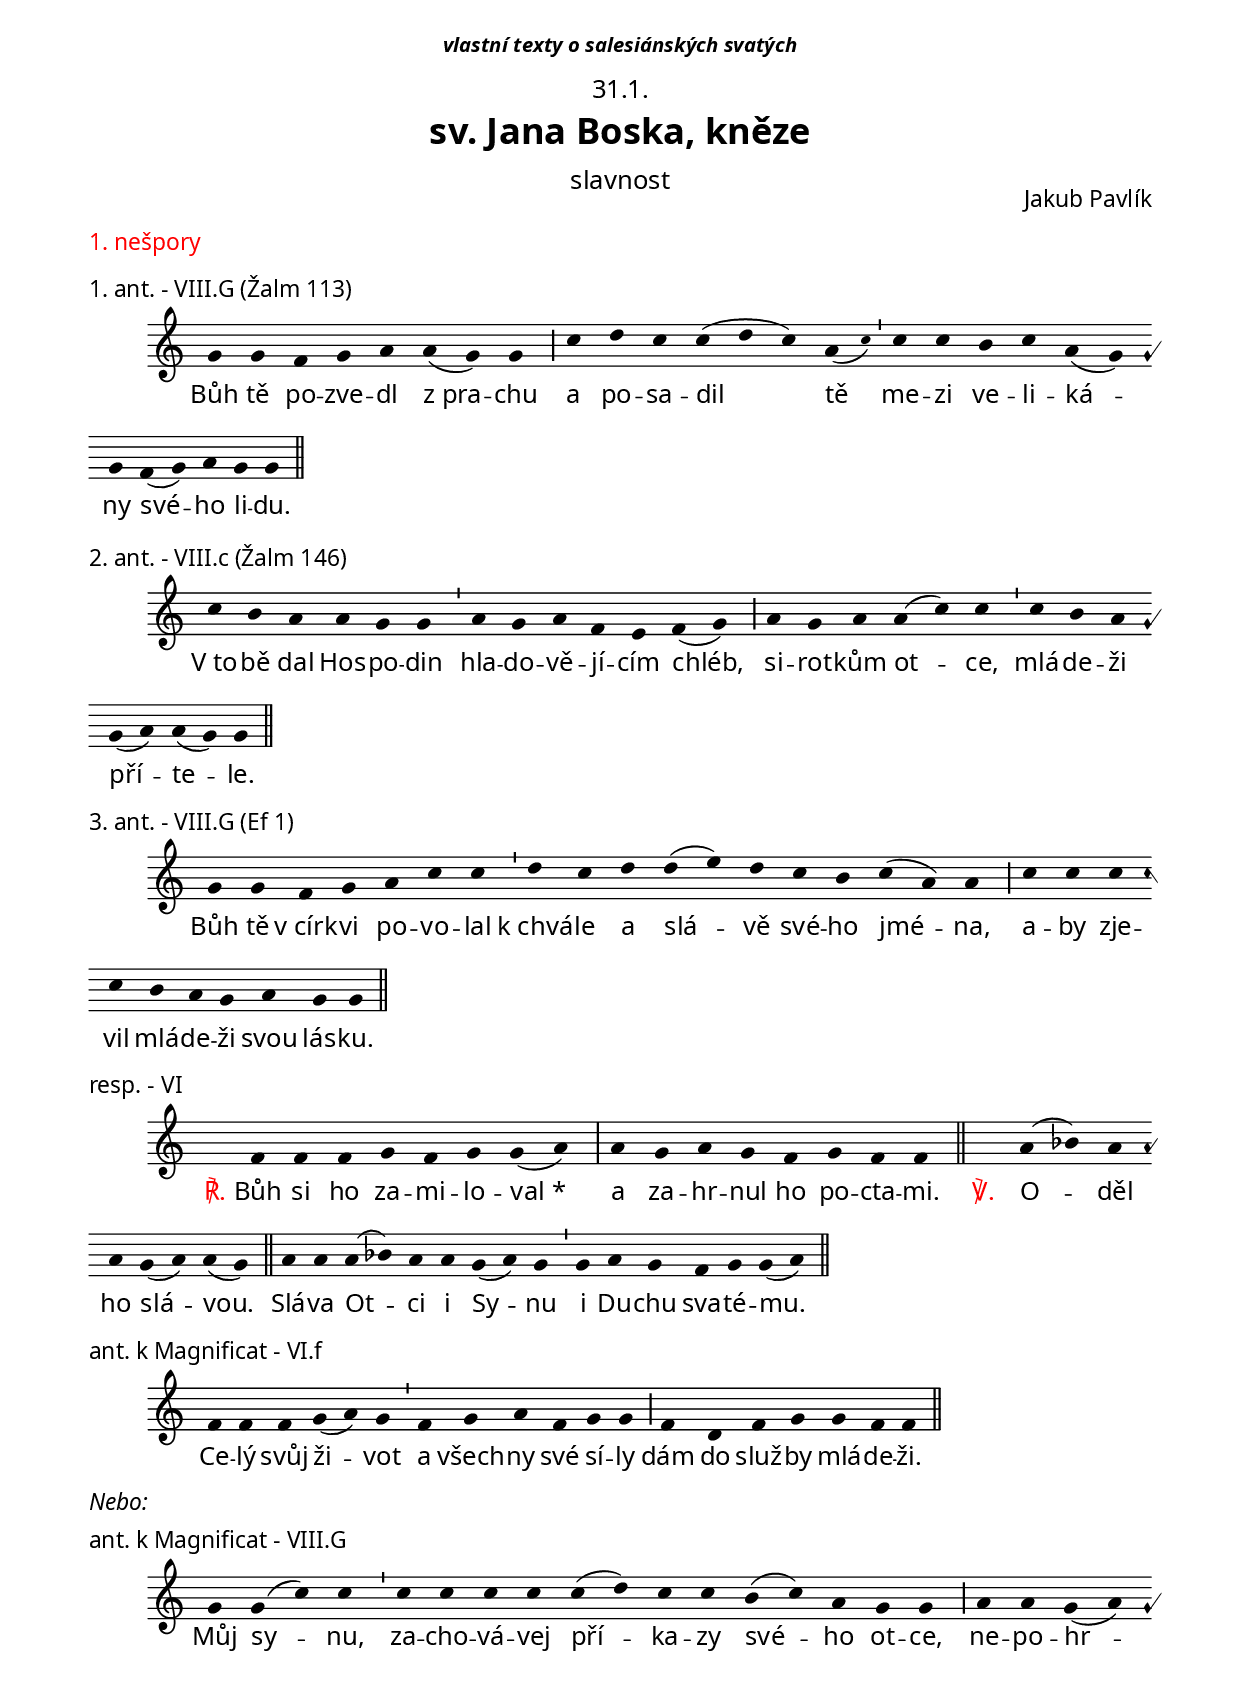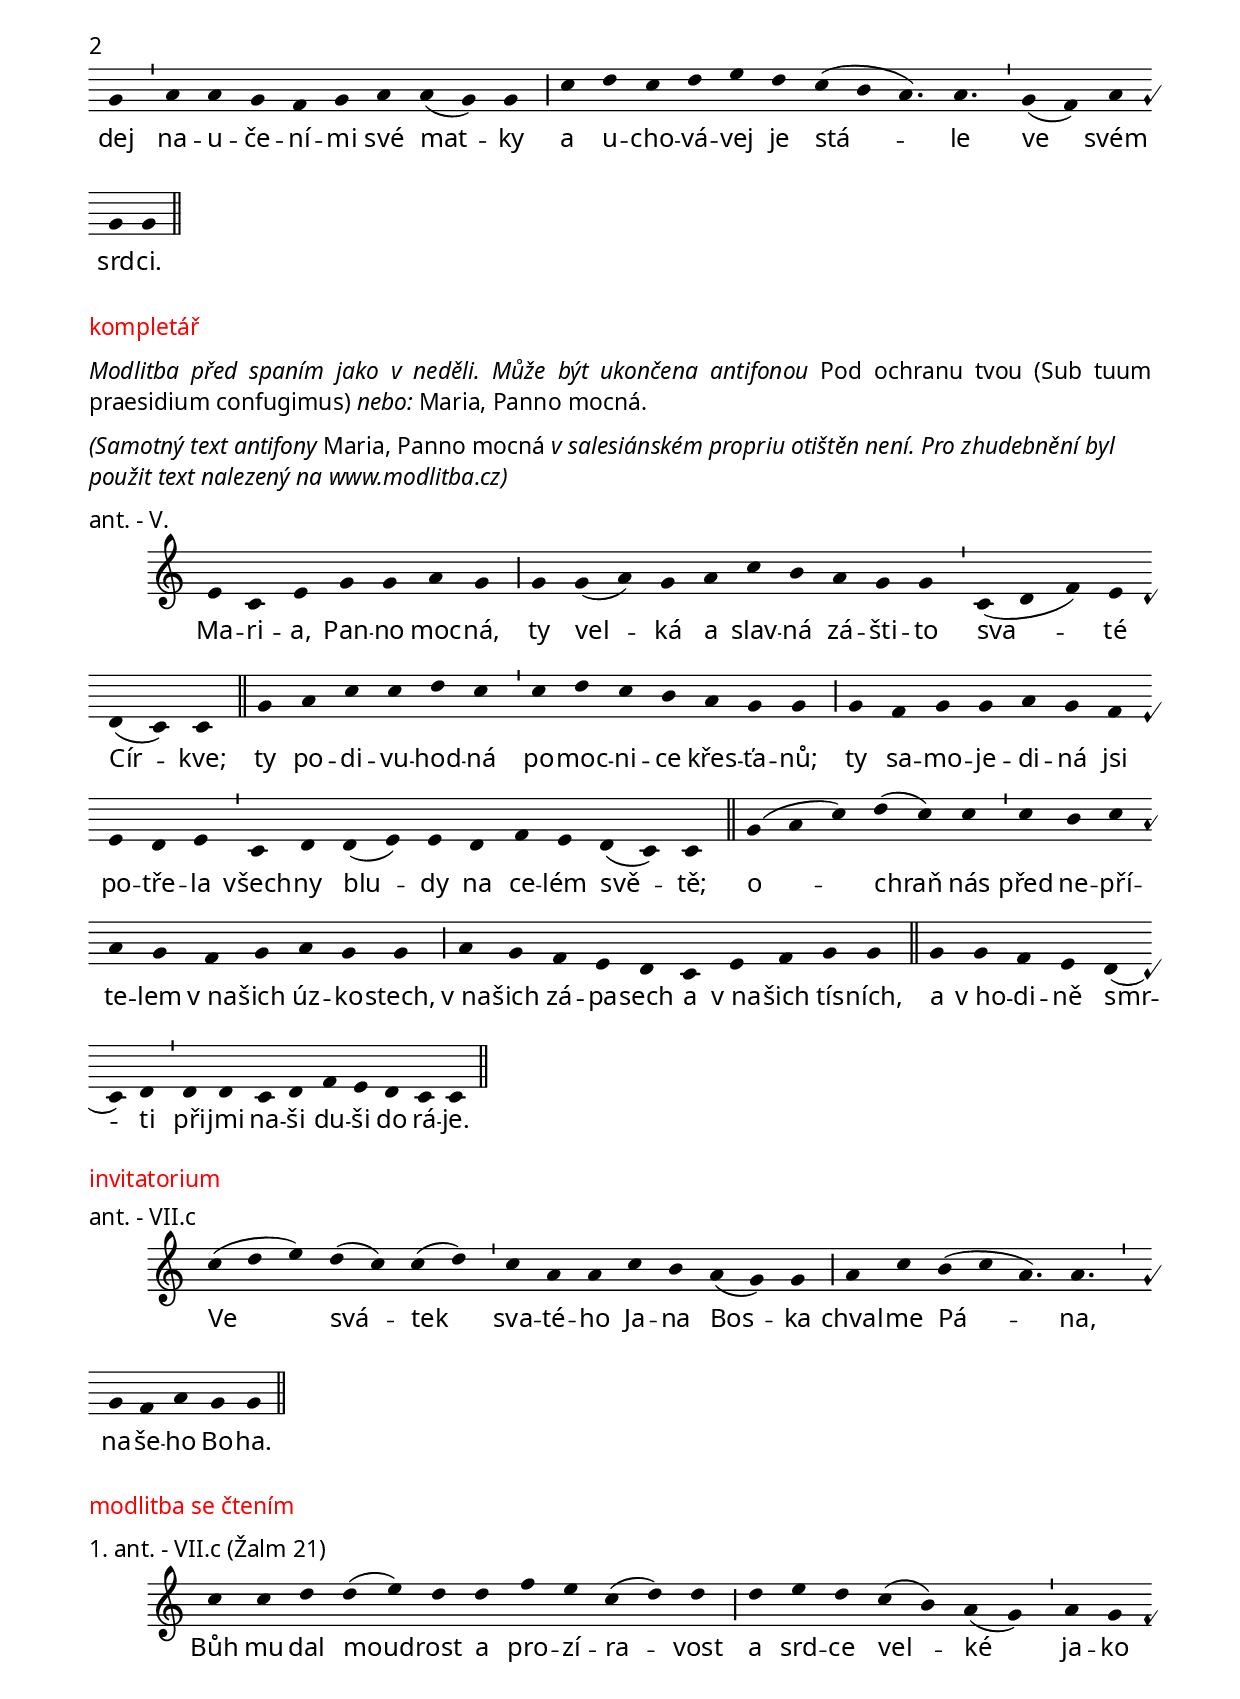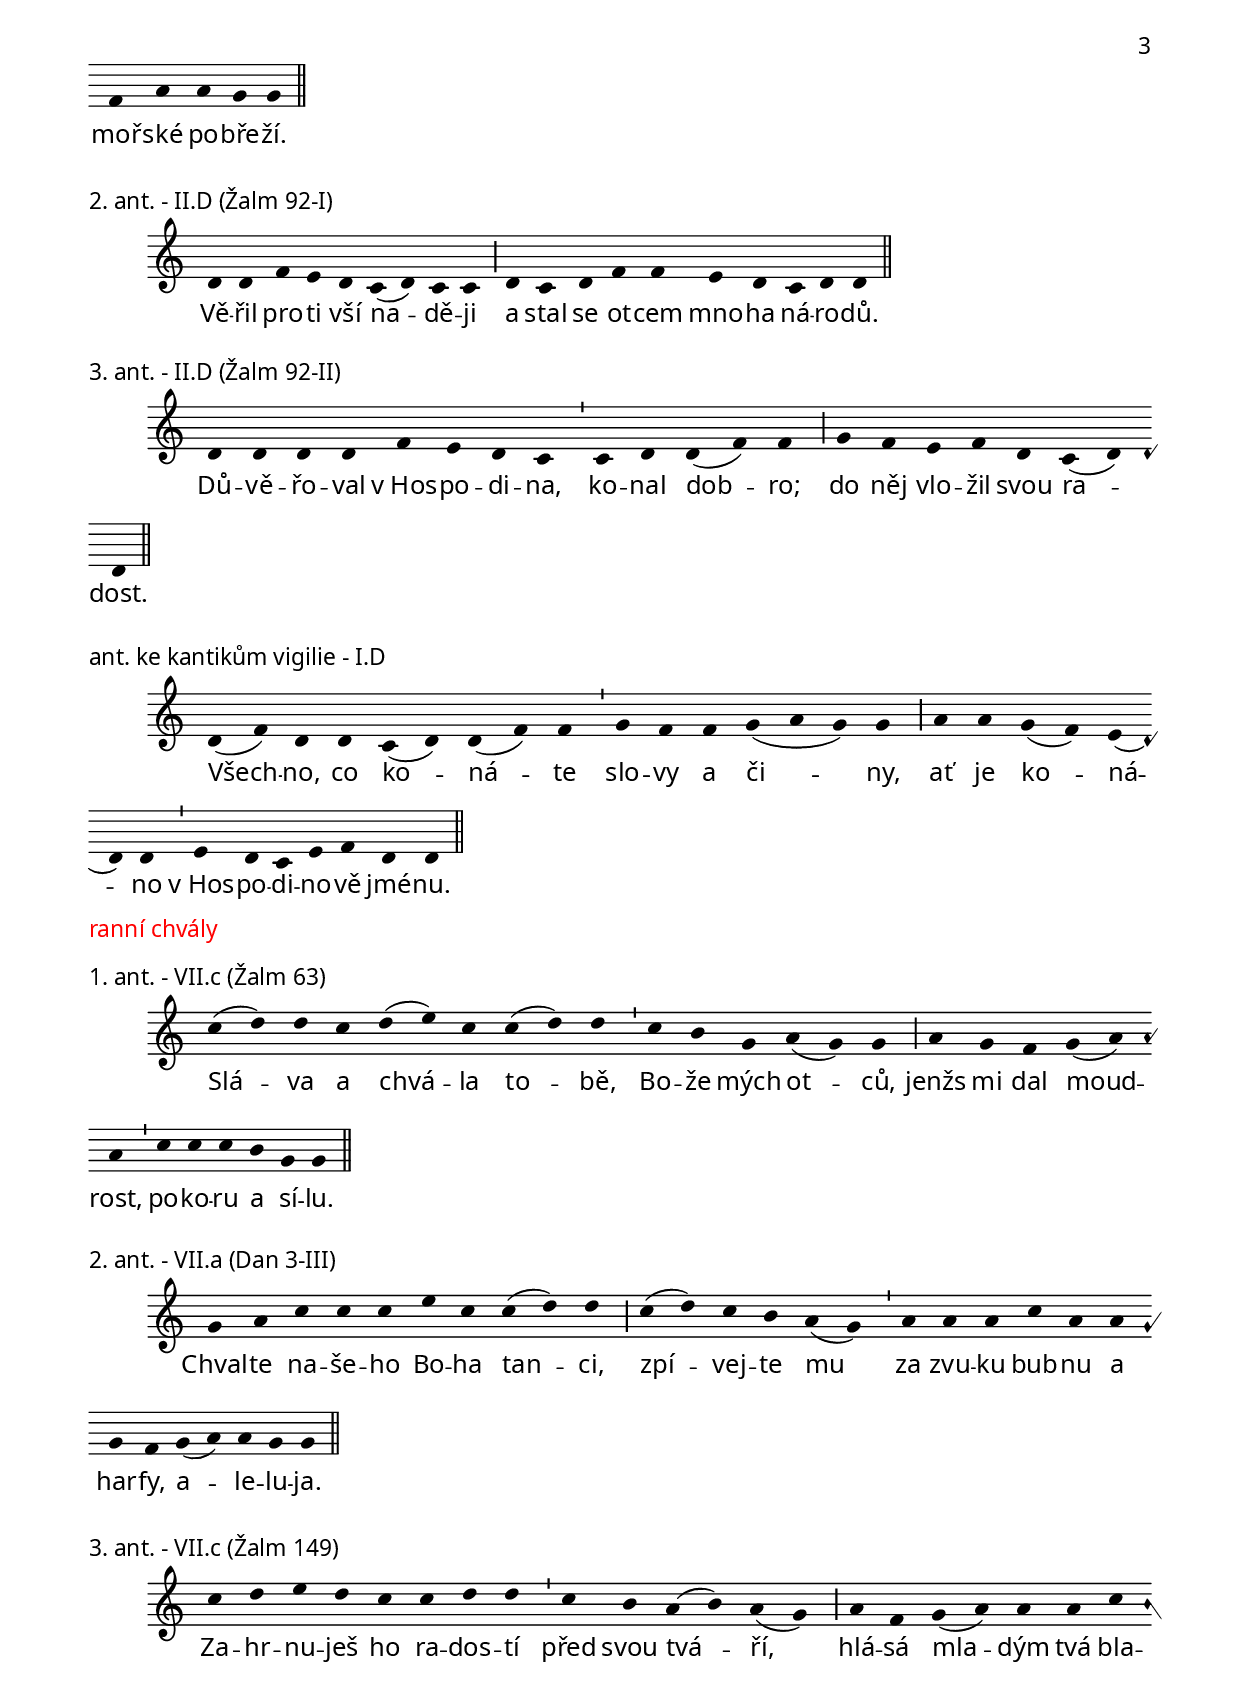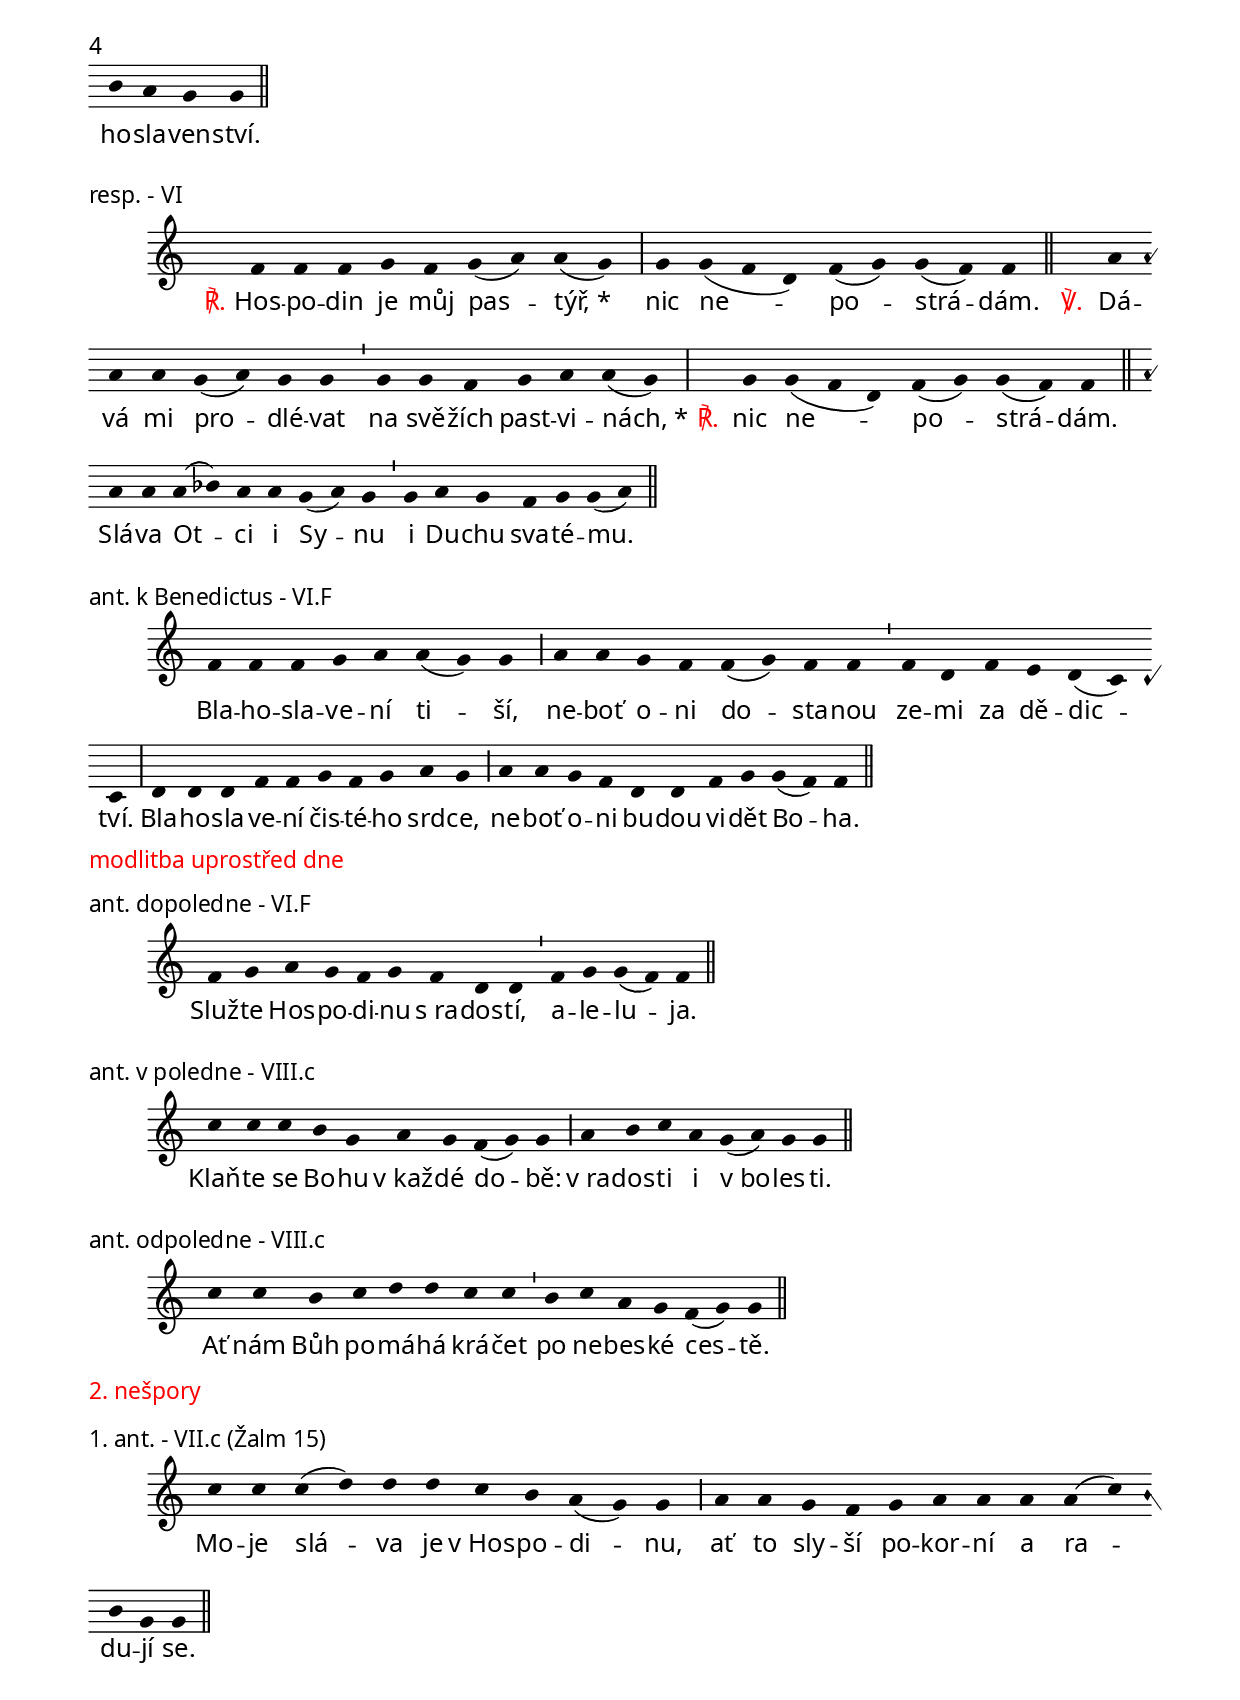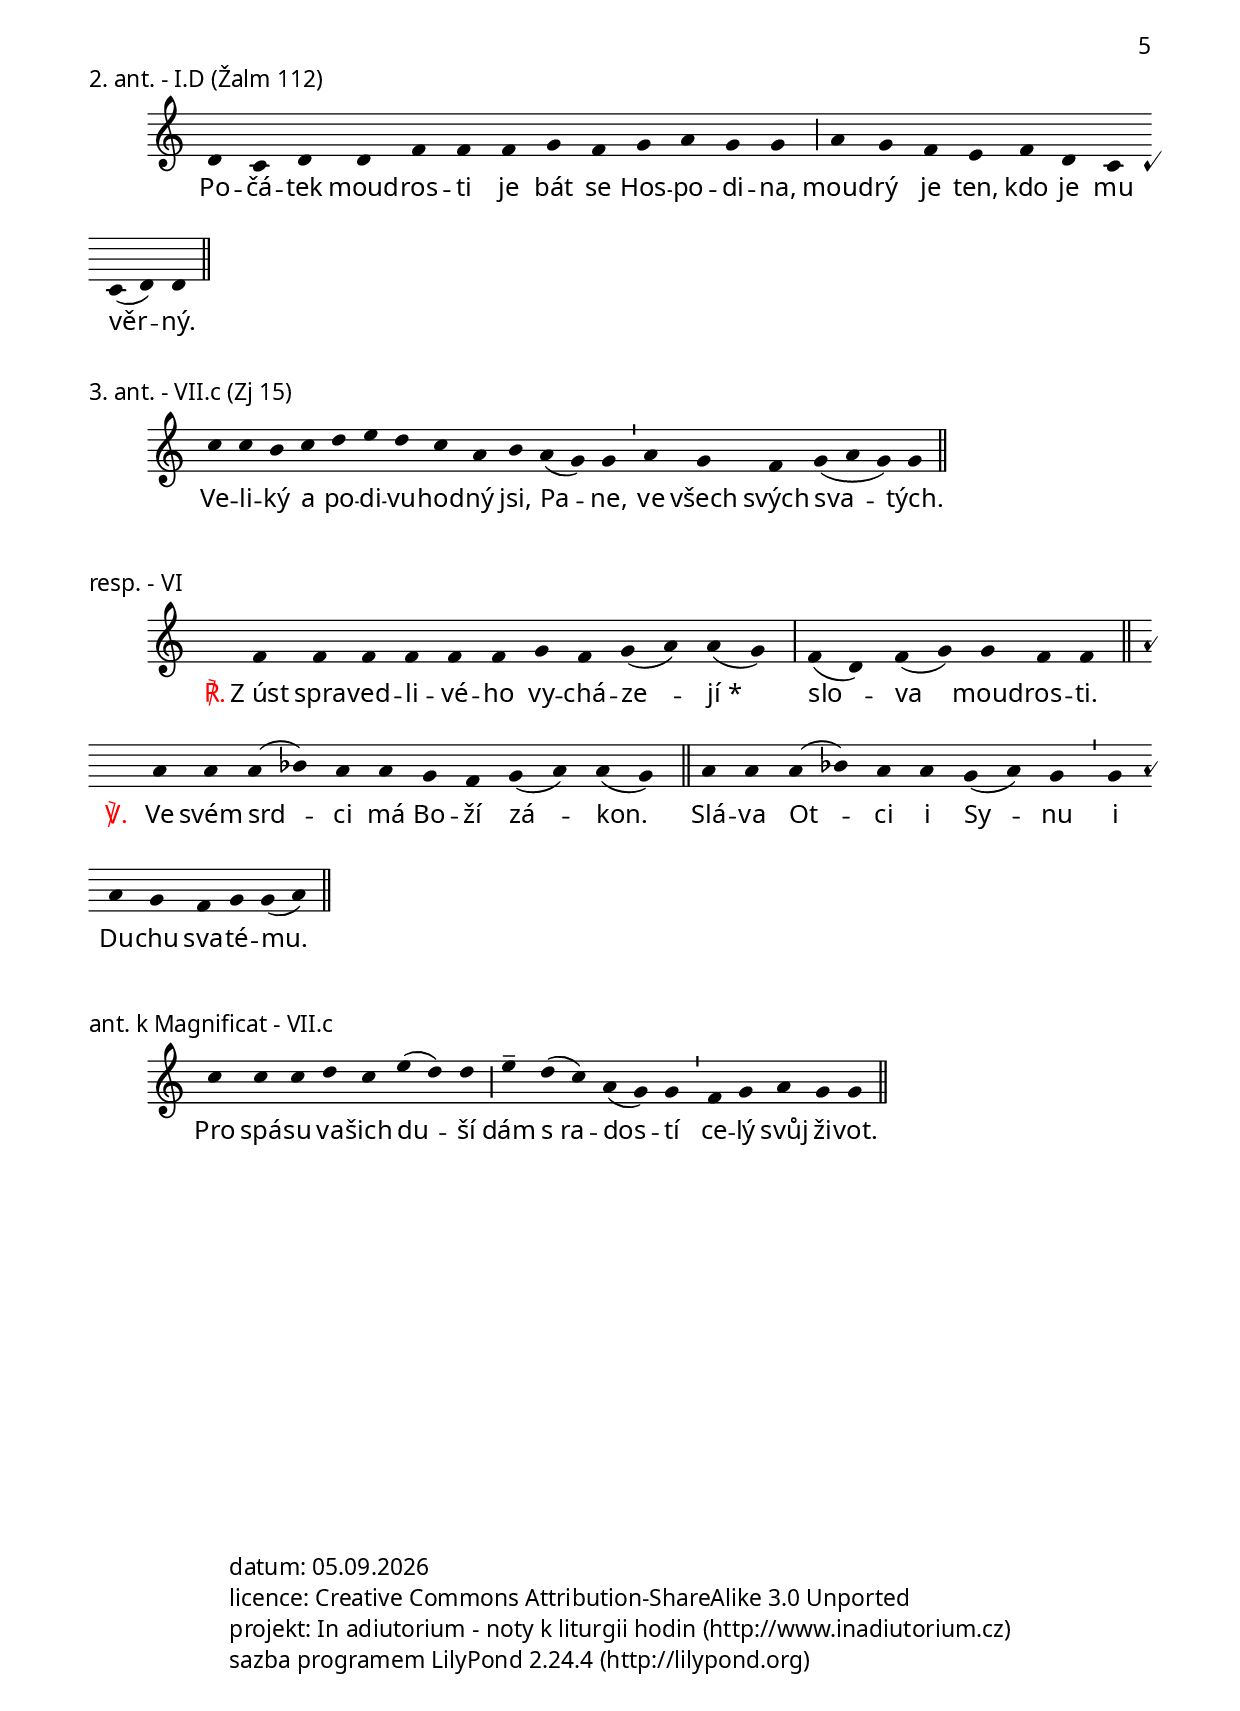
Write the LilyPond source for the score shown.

\version "2.19.80"

\include "../../spolecne.ly"
\include "../../spolecne/reholni.ly"
\include "../../dilyresponsorii.ly"

\header {
  title = \markup\titleSvatek
            "sv. Jana Boska, kněze"
            slavnost
            31.1.
           "vlastní texty o salesiánských svatých"
  composer = "Jakub Pavlík"
}

\markup {\nadpisHodinka {"1. nešpory"}}

\score {
  \relative c'' {
    \choralniRezim
    g4 g f g a a( g) g \barMaior
    c d c c( d c) a( \grace { c) } \barMin
    c c b c a( g) g f( g) a g g \barFinalis
  }
  \addlyrics {
    Bůh tě po -- zve -- dl z_pra -- chu
    a po -- sa -- dil tě
    me -- zi ve -- li -- ká -- ny
    své -- ho li -- du.
  }
  \header {
    quid = "1. ant."
    modus = "VIII"
    differentia = "G"
    psalmus = "Žalm 113"
    id = "1ne-a1"
    piece = \markup {\sestavTitulek}
  }
}

\score {
  \relative c'' {
    \choralniRezim
    c4 b a a g g \barMin
    a g a f e f( g) \barMaior
    a g a a( c) c \barMin
    c b a g( a) a( g) g \barFinalis
  }
  \addlyrics {
    V_to -- bě dal Hos -- po -- din
    hla -- do -- vě -- jí -- cím chléb,
    si -- rot -- kům ot -- ce,
    mlá -- de -- ži pří -- te -- le.
  }
  \header {
    quid = "2. ant."
    modus = "VIII"
    differentia = "c"
    psalmus = "Žalm 146"
    placet = "_hladovějícím_ a _sirotkům_ lépe"
    id = "1ne-a2"
    piece = \markup {\sestavTitulek}
  }
}

\score {
  \relative c'' {
    \choralniRezim
    g4 g f g a c c \barMin
    d c d d( e) d c b c( a) a \barMaior
    c c c c b a g a g g \barFinalis
  }
  \addlyrics {
    Bůh tě v_círk -- vi po -- vo -- lal
    k_chvá -- le a slá -- vě
    své -- ho jmé -- na,
    a -- by zje -- vil mlá -- de -- ži svou lás -- ku.
  }
  \header {
    quid = "3. ant."
    modus = "VIII"
    differentia = "G"
    psalmus = "Ef 1"
    id = "1ne-a3"
    piece = \markup {\sestavTitulek}
  }
}

\score {
  \relative c' {
    \choralniRezim

    % R
    \neviditelna f
    f4 f f g f g g( a) \barMax
    a g a g f g f f \barFinalis

    % V
    \neviditelna a
    a( bes) a a g( a) a( g) \barFinalis
    % Slava
    \respVIdoxologie \barFinalis
  }
  \addlyrics {
    \Response Bůh si ho za -- mi -- lo -- val_*
    a za -- hr -- nul ho po -- cta -- mi.
    \Verse O -- děl ho slá -- vou.
    \textRespDoxologie
  }
  \header {
    quid = "resp."
    modus = "VI"
    id = "1ne-r"
    piece = \markup {\sestavTitulekResp}
  }
}

\score {
  \relative c' {
    \choralniRezim
    f4 f f g( a) g \barMin
    f g a f g g \barMaior
    f d f g g f f \barFinalis
  }
  \addlyrics {
    Ce -- lý svůj ži -- vot
    a všech -- ny své sí -- ly
    dám do služ -- by mlá -- de -- ži.
  }
  \header {
    quid = "ant. k Magnificat"
    modus = "VI"
    differentia = "f"
    psalmus = ""
    id = "1ne-am"
    piece = \markup {\sestavTitulekBezZalmu}
  }
}

\markup\italic{Nebo:}

\score {
  \relative c'' {
    \choralniRezim
    g4 g( c) c \barMin c c c c c( d) c c b( c) a g g \barMaior
    a a g( a) g \barMin a a g f g a a( g) g \barMaior
    c d c d e d c( b a4.) a \barMin g4( f) a g g \barFinalis
  }
  \addlyrics {
    Můj sy -- nu,
    za -- cho -- vá -- vej pří -- ka -- zy své -- ho ot -- ce,
    ne -- po -- hr -- dej na -- u -- če -- ní -- mi své mat -- ky
    a u -- cho -- vá -- vej je stá -- le ve svém srd -- ci.
  }
  \header {
    quid = "ant. k Magnificat"
    modus = "VIII"
    differentia = "G"
    psalmus = ""
    fial = "commune/commune_reholnikatd.ly#vych-amag?jiny text&-aleluja"
    id = "1ne-am2"
    piece = \markup {\sestavTitulekBezZalmu}
  }
}

\markup {\nadpisHodinka {"kompletář"}}

\markup\justify\italic{
  Modlitba před spaním jako v neděli. Může být ukončena
  antifonou \upright{Pod ochranu tvou} \upright{(Sub tuum praesidium confugimus)}
  nebo: \upright{Maria, Panno mocná.}
}

\markup\wordwrap\italic{
  (Samotný text antifony \upright{Maria, Panno mocná} v salesiánském propriu otištěn není.
  Pro zhudebnění byl použit text nalezený na \concat { \with-url "http://www.modlitba.cz/modlitba-v-zivote/seznam-modliteb/rozdeleni-modliteb-podle-adresata-podle-toho-ke-komu-se-modlitbou-obracime/k-panne-marii/" {www.modlitba.cz} ")" }
}

\score {
  \relative c' {
    \choralniRezim
    e4 c e g g a g \barMaior
    g g( a) g a c b a g g \barMin
    c,( d f) e d( c) c \barFinalis
    g' a c c d c \barMin
    c d c b a g g \barMaior
    g f g g a g f e d e \barMin
    c d d( e) e d f e d( c) c \barFinalis
    g'( a c) d( c) c \barMin
    c b c a g f g a g g \barMaior
    a g f e d c e f g g \barFinalis
    g g f e d( c) d \barMin
    d d c d f e d c c \barFinalis
  }
  \addlyrics {
    Ma -- ri -- a, Pan -- no moc -- ná,
    ty vel -- ká a slav -- ná zá -- šti -- to
    sva -- té Cír -- kve;
    ty po -- di -- vu -- hod -- ná
    po -- moc -- ni -- ce křes -- ťa -- nů;
    ty sa -- mo -- je -- di -- ná jsi po -- tře -- la
    všech -- ny blu -- dy na ce -- lém svě -- tě;
    o -- chraň
    nás před ne -- pří -- te -- lem v_na -- šich úz -- ko -- stech,
    v_na -- šich zá -- pa -- sech a v_na -- šich tís -- ních,
    a v_ho -- di -- ně smr -- ti
    při -- jmi na -- ši du -- ši do rá -- je.
    A -- men. % nechat? vypustit? v antifonach nebyva
  }
  \header {
    % text z http://www.modlitba.cz/modlitba-v-zivote/seznam-modliteb/rozdeleni-modliteb-podle-adresata-podle-toho-ke-komu-se-modlitbou-obracime/k-panne-marii/
    % protože v propriu se na modlitbu pouze odkazuje, ale není otištěna
    quid = "ant."
    modus = "V"
    differentia = ""
    psalmus = ""
    adiutor_genre = "antiphon_standalone"
    id = "pannomocna"
    piece = \markup {\sestavTitulekBezZalmu}
  }
}

\markup {\nadpisHodinka {"invitatorium"}}

\score {
  \relative c'' {
    \choralniRezim
    c4( d e) d( c) c( d) \barMin
    c a a c b a( g) g \barMaior
    a c b( c a4.) a \barMin
    g4 f a g g \barFinalis
  }
  \addlyrics {
    Ve svá -- tek
    sva -- té -- ho Ja -- na Bos -- ka
    chval -- me Pá -- na,
    na -- še -- ho Bo -- ha.
  }
  \header {
    quid = "ant."
    modus = "VII"
    differentia = "c"
    psalmus = ""
    id = "invit"
    piece = \markup {\sestavTitulekBezZalmu}
  }
}

\markup {\nadpisHodinka {"modlitba se čtením"}}

\score {
  \relative c'' {
    \choralniRezim
    c4 c d d( e) d d f e c( d) d \barMaior
    d e d c( b) a( g) \barMin
    a g f a a g g \barFinalis
  }
  \addlyrics {
    Bůh mu dal moud -- rost a pro -- zí -- ra -- vost
    a srd -- ce vel -- ké
    ja -- ko moř -- ské po -- bře -- ží.
  }
  \header {
    quid = "1. ant."
    modus = "VII"
    differentia = "c"
    psalmus = "Žalm 21"
    fial = "reholni/OCD/ocd_1015terezieodjezise.ly#1ne-a3?volne"
    id = "mc-a1"
    piece = \markup {\sestavTitulek}
  }
}

\score {
  \relative c' {
    \choralniRezim
    d4 d f e d c( d) c c \barMaior
    d c d f f e d c d d \barFinalis
  }
  \addlyrics {
    Vě -- řil pro -- ti vší na -- dě -- ji
    a stal se ot -- cem mno -- ha ná -- ro -- dů.
  }
  \header {
    quid = "2. ant."
    modus = "II"
    differentia = "D"
    psalmus = "Žalm 92-I"
    id = "mc-a2"
    piece = \markup {\sestavTitulek}
  }
}

\score {
  \relative c' {
    \choralniRezim
    d4 d d d f e d c \barMin
    c d d( f) f \barMaior
    g f e f d c( d) d \barFinalis
  }
  \addlyrics {
    Dů -- vě -- řo -- val v_Hos -- po -- di -- na,
    ko -- nal dob -- ro;
    do něj vlo -- žil svou ra -- dost.
  }
  \header {
    quid = "3. ant."
    modus = "II"
    differentia = "D"
    psalmus = "Žalm 92-II"
    id = "mc-a3"
    piece = \markup {\sestavTitulek}
  }
}

\score {
  \relative c' {
    \choralniRezim
    d4( f) d d c( d) d( f) f \barMin
    g f f g( a g) g \barMaior
    a a g( f) e( d) d \barMin
    e d c e f d d \barFinalis
  }
  \addlyrics {
    Všech -- no, co ko -- ná -- te
    slo -- vy a či -- ny,
    ať je ko -- ná -- no
    v_Hos -- po -- di -- no -- vě jmé -- nu.
  }
  \header {
    quid = "ant. ke kantikům vigilie"
    modus = "I"
    differentia = "D"
    psalmus = ""
    id = "mc-avig"
    piece = \markup {\sestavTitulekBezZalmu}
  }
}

\markup {\nadpisHodinka {"ranní chvály"}}

\score {
  \relative c'' {
    \choralniRezim
    c4( d) d c d( e) c c( d) d \barMin
    c b g a( g) g \barMaior
    a g f g( a) a \barMin
    c c c b g g \barFinalis
  }
  \addlyrics {
    Slá -- va a chvá -- la to -- bě,
    Bo -- že mých ot -- ců,
    jenžs mi dal moud -- rost,
    po -- ko -- ru a sí -- lu.
  }
  \header {
    quid = "1. ant."
    modus = "VII"
    differentia = "c"
    psalmus = "Žalm 63"
    id = "rch-a1"
    piece = \markup {\sestavTitulek}
  }
}

\score {
  \relative c'' {
    \choralniRezim
    g4 a c c c e c c( d) d \barMaior
    c( d) c b a( g) \barMin
    a a a c a a g f
    g( a) a g g \barFinalis
  }
  \addlyrics {
    Chval -- te na -- še -- ho Bo -- ha tan -- ci,
    zpí -- vej -- te mu
    za zvu -- ku bub -- nu a har -- fy,
    a -- le -- lu -- ja.
  }
  \header {
    quid = "2. ant."
    modus = "VII"
    differentia = "a"
    psalmus = "Dan 3-III"
    id = "rch-a2"
    piece = \markup {\sestavTitulek}
  }
}

\score {
  \relative c'' {
    \choralniRezim
    c4 d e d c c d d \barMin
    c b a( b) a( g) \barMaior
    a f g( a) a
    a c b a g g \barFinalis
  }
  \addlyrics {
    Za -- hr -- nu -- ješ ho ra -- dos -- tí
    před svou tvá -- ří,
    hlá -- sá mla -- dým
    tvá bla -- ho -- sla -- ven -- ství.
  }
  \header {
    quid = "3. ant."
    modus = "VII"
    differentia = "c"
    psalmus = "Žalm 149"
    id = "rch-a3"
    piece = \markup {\sestavTitulek}
  }
}

\score {
  \relative c' {
    \choralniRezim

    % R
    \neviditelna f
    f4 f f g f g( a) a( g) \barMax
    g g( f d) f( g) g( f) f \barFinalis
    % V
    \neviditelna g
    a a a g( a) g g \barMin g g f g a a( g) \barMax
    % R
    \neviditelna g
    g g( f d) f( g) g( f) f \barFinalis
    % Slava
    \respVIdoxologie \barFinalis
  }
  \addlyrics {
    \Response Hos -- po -- din je můj pas -- týř,_*
    nic ne -- po -- strá -- dám.
    \Verse Dá -- vá mi pro -- dlé -- vat na svě -- žích past -- vi -- nách,_*
    \Response nic ne -- po -- strá -- dám.
    \textRespDoxologie
  }
  \header {
    quid = "resp."
    modus = "VI"
    fial = "responsoria.ly#2ct-ne"
    id = "rch-r"
    piece = \markup\sestavTitulekResp
  }
}

\score {
  \relative c' {
    \choralniRezim
    f4 f f g a a( g) g \barMaior
    a a g f f( g) f f \barMin f d f e d( c) c \barMax
    d d d f f g f g a g \barMaior
    a a g f d d f g g( f) f \barFinalis
  }
  \addlyrics {
    Bla -- ho -- sla -- ve -- ní ti -- ší,
    ne -- boť o -- ni do -- sta -- nou ze -- mi za dě -- dic -- tví.
    Bla -- ho -- sla -- ve -- ní čis -- té -- ho srd -- ce,
    ne -- boť o -- ni bu -- dou vi -- dět Bo -- ha.
  }
  \header {
    quid = "ant. k Benedictus"
    modus = "VI"
    differentia = "F"
    psalmus = ""
    id = "rch-ab"
    piece = \markup {\sestavTitulekBezZalmu}
  }
}

\markup {\nadpisHodinka {"modlitba uprostřed dne"}}

\score {
  \relative c' {
    \choralniRezim
    f4 g a g f g f d d \barMin
    f g g( f) f \barFinalis
  }
  \addlyrics {
    Služ -- te Hos -- po -- di -- nu s_ra -- dos -- tí,
    a -- le -- lu -- ja.
  }
  \header {
    quid = "ant. dopoledne"
    modus = "VI"
    differentia = "F"
    psalmus = ""
    fial = "antifony/velikonoce_tyden1_6patek.ly#rch-a3"
    id = "tercie"
    piece = \markup {\sestavTitulekBezZalmu}
  }
}

\score {
  \relative c'' {
    \choralniRezim
    c4 c c b g a g f( g) g \barMaior
    a b c a g( a) g g \barFinalis
  }
  \addlyrics {
    Klaň -- te se Bo -- hu v_kaž -- dé do -- bě:
    v_ra -- dos -- ti i v_bo -- les -- ti.
  }
  \header {
    quid = "ant. v poledne"
    modus = "VIII"
    differentia = "c"
    psalmus = ""
    id = "sexta"
    piece = \markup {\sestavTitulekBezZalmu}
  }
}

\score {
  \relative c'' {
    \choralniRezim
    c4 c b c d d c c \barMin
    b c a g f( g) g \barFinalis
  }
  \addlyrics {
    Ať nám Bůh po -- má -- há krá -- čet
    po ne -- bes -- ké ces -- tě.
  }
  \header {
    quid = "ant. odpoledne"
    modus = "VIII"
    differentia = "c"
    psalmus = ""
    id = "nona"
    piece = \markup {\sestavTitulekBezZalmu}
  }
}

\markup {\nadpisHodinka {"2. nešpory"}}

\score {
  \relative c'' {
    \choralniRezim
    c4 c c( d) d d c b a( g) g \barMaior
    a a g f g a a a a( c) b g g \barFinalis
  }
  \addlyrics {
    Mo -- je slá -- va je v_Hos -- po -- di -- nu,
    ať to sly -- ší po -- kor -- ní a ra -- du -- jí se.
  }
  \header {
    quid = "1. ant."
    modus = "VII"
    differentia = "c"
    psalmus = "Žalm 15"
    id = "ne-a1"
    piece = \markup {\sestavTitulek}
  }
}

\score {
  \relative c' {
    \choralniRezim
    d4 c d d f f
    f g f g a g g \barMaior
    a g f e
    f d c c( d) d \barFinalis
  }
  \addlyrics {
    Po -- čá -- tek moud -- ros -- ti
    je bát se Hos -- po -- di -- na,
    moud -- rý je ten,
    kdo je mu věr -- ný.
  }
  \header {
    quid = "2. ant."
    modus = "I"
    differentia = "D"
    psalmus = "Žalm 112"
    id = "ne-a2"
    piece = \markup {\sestavTitulek}
  }
}

\score {
  \relative c'' {
    \choralniRezim
    c4 c b c d e d c a b a( g) g \barMin
    a g f g( a g) g \barFinalis
  }
  \addlyrics {
    Ve -- li -- ký a po -- di -- vu -- hod -- ný jsi, Pa -- ne,
    ve všech svých sva -- tých.
  }
  \header {
    quid = "3. ant."
    modus = "VII"
    differentia = "c"
    psalmus = "Zj 15"
    id = "ne-a3"
    piece = \markup {\sestavTitulek}
  }
}

\score {
  \relative c' {
    \choralniRezim

    % R
    \neviditelna f
    f4 f f f f f g f g( a) a( g) \barMax
    f( d) f( g) g f f \barFinalis
    % V
    \neviditelna a
    a4 a a( bes) a a g f g( a) a( g) \barFinalis
    % Slava
    \respVIdoxologie \barFinalis
  }
  \addlyrics {
    \Response Z_úst spra -- ved -- li -- vé -- ho vy -- chá -- ze -- jí_*
    slo -- va moud -- ros -- ti.
    \Verse Ve svém srd -- ci má Bo -- ží zá -- kon.
    \textRespDoxologie
  }
  \header {
    quid = "resp."
    modus = "VI"
    id = "ne-r"
    piece = \markup {\sestavTitulekResp}
  }
}

\score {
  \relative c'' {
    \choralniRezim
    c4 c c d c e( d) d \barMaior
    e-- d( c) a( g) g \barMin
    f g a g g \barFinalis
  }
  \addlyrics {
    Pro spá -- su va -- šich du -- ší
    dám s_ra -- dos -- tí
    ce -- lý svůj ži -- vot.
  }
  \header {
    quid = "ant. k Magnificat"
    modus = "VII"
    differentia = "c"
    psalmus = ""
    id = "ne-am"
    piece = \markup {\sestavTitulekBezZalmu}
  }
}